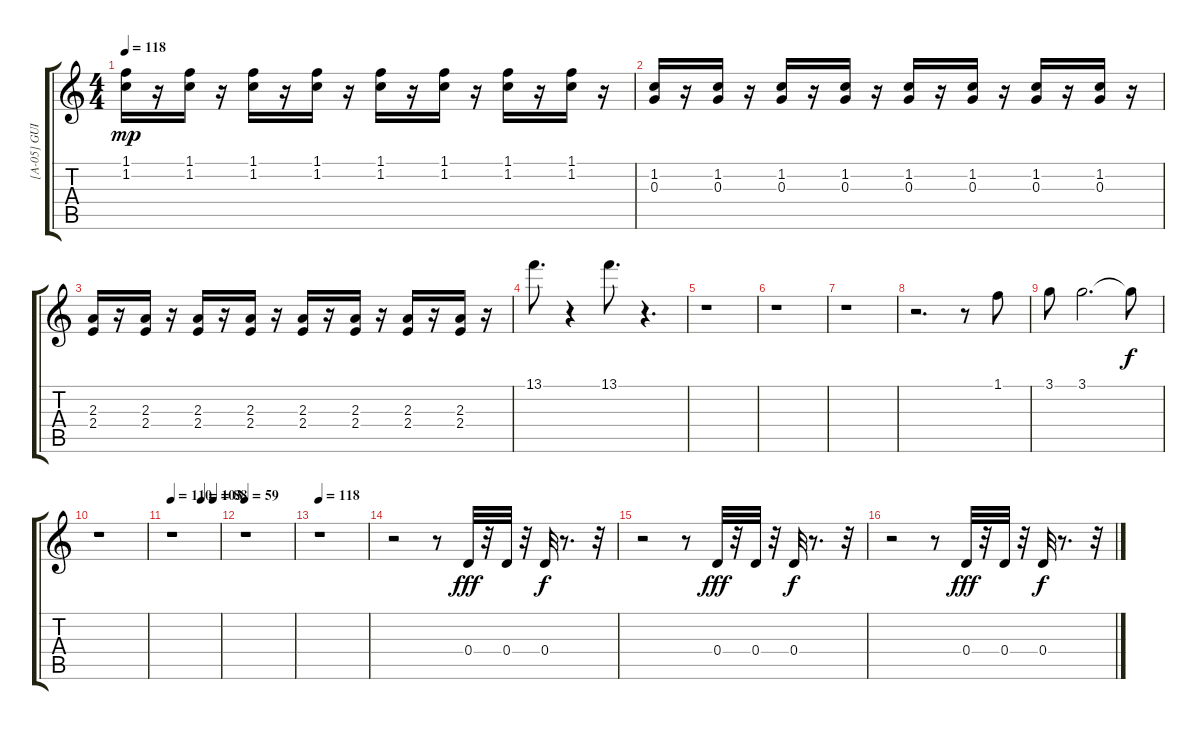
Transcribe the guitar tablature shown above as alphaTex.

\track ("[A-05] GUITER" "[A-05] GUI") {instrument overdrivenguitar}
\staff {score tabs}
\tuning (E4 B3 G3 D3 A2 E2) {hide}
\ts (4 4)
\tempo 118
\clef g2
\ks c
(1.1 1.2).16{dy mp} r.16 (1.1 1.2).16 r.16 (1.1 1.2).16 r.16 (1.1 1.2).16 r.16 (1.1 1.2).16 r.16 (1.1 1.2).16 r.16 (1.1 1.2).16 r.16 (1.1 1.2).16 r.16 |
(1.2 0.3).16 r.16 (1.2 0.3).16 r.16 (1.2 0.3).16 r.16 (1.2 0.3).16 r.16 (1.2 0.3).16 r.16 (1.2 0.3).16 r.16 (1.2 0.3).16 r.16 (1.2 0.3).16 r.16 |
(2.3 2.4).16 r.16 (2.3 2.4).16 r.16 (2.3 2.4).16 r.16 (2.3 2.4).16 r.16 (2.3 2.4).16 r.16 (2.3 2.4).16 r.16 (2.3 2.4).16 r.16 (2.3 2.4).16 r.16 |
13.1.8{d volume 12 instrument electricpiano2} r.4 13.1.8{d} r.4{d} |
r.1 |
r.1 |
r.1 |
r.2{d} r.8 1.1.8 |
3.1.8 3.1.2{d} 3.1{t}.8{dy f} |
r.1 |
\tempo 110
\tempo (103 0.625)
\tempo (88 0.875)
r.1 |
\tempo 59
r.1 |
\tempo 118
r.1 |
r.2 r.8 0.4.32{dy fff volume 11 instrument overdrivenguitar} r.32 0.4.32 r.32 0.4.32{dy f} r.8{d} r.32 |
r.2 r.8 0.4.32{dy fff} r.32 0.4.32 r.32 0.4.32{dy f} r.8{d} r.32 |
r.2 r.8 0.4.32{dy fff} r.32 0.4.32 r.32 0.4.32{dy f} r.8{d} r.32
